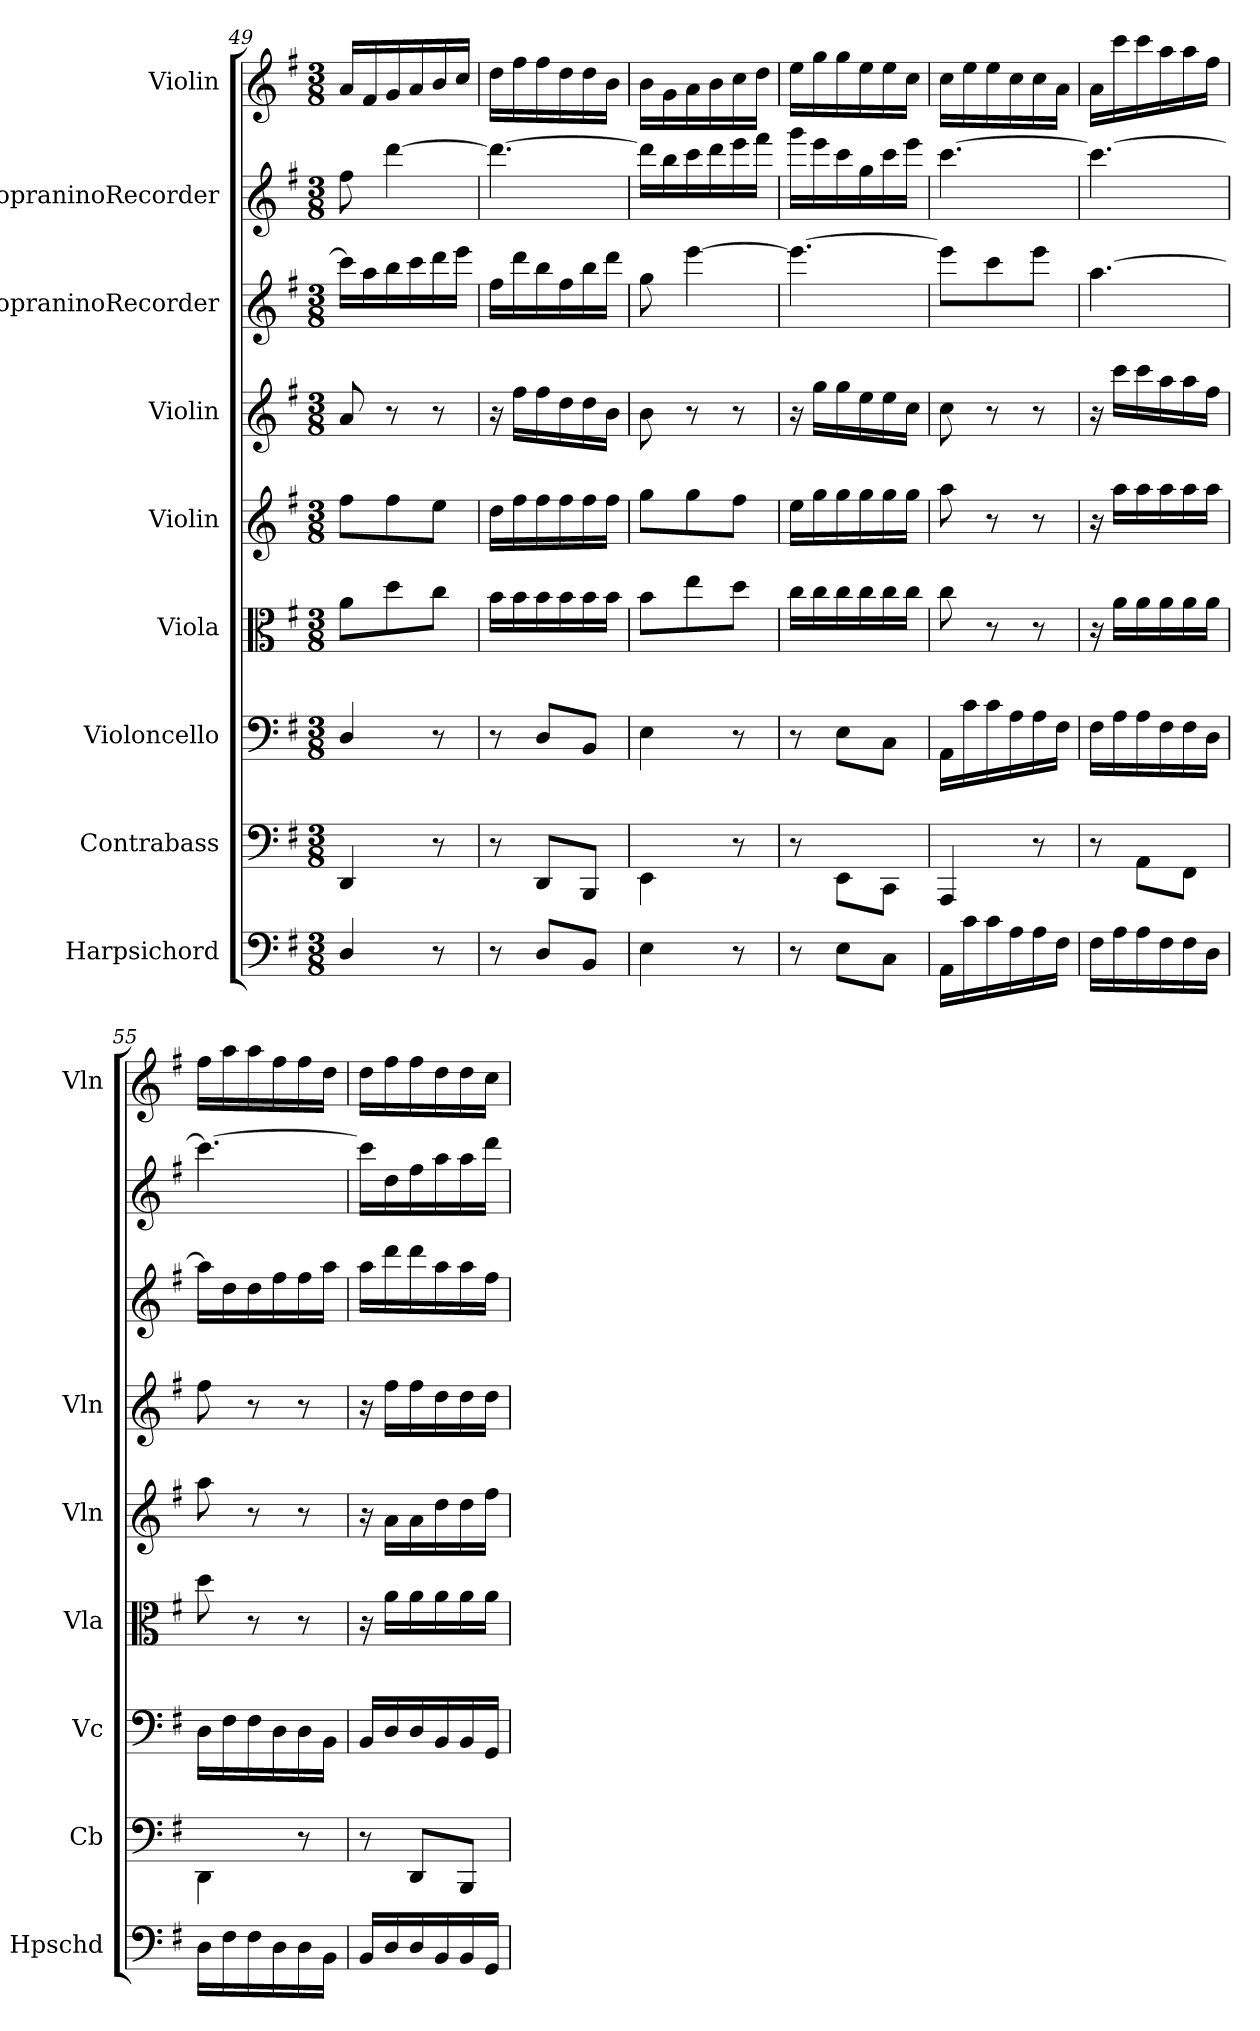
**kern	**kern	**kern	**kern	**kern	**kern	**kern	**kern	**kern
*part9	*part8	*part7	*part6	*part5	*part4	*part3	*part2	*part1
*staff9	*staff8	*staff7	*staff6	*staff5	*staff4	*staff3	*staff2	*staff1
*I"Harpsichord	*I"Contrabass	*I"Violoncello	*I"Viola	*I"Violin	*I"Violin	*I"SopraninoRecorder	*I"SopraninoRecorder	*I"Violin
*I'Hpschd	*I'Cb	*I'Vc	*I'Vla	*I'Vln	*I'Vln	*	*	*I'Vln
*clefF4	*clefF4	*clefF4	*clefC3	*clefG2	*clefG2	*clefG2	*clefG2	*clefG2
*k[f#]	*k[f#]	*k[f#]	*k[f#]	*k[f#]	*k[f#]	*k[f#]	*k[f#]	*k[f#]
*G:	*G:	*G:	*G:	*G:	*G:	*G:	*G:	*G:
*M3/8	*M3/8	*M3/8	*M3/8	*M3/8	*M3/8	*M3/8	*M3/8	*M3/8
=49	=49	=49	=49	=49	=49	=49	=49	=49
4D/	4DD/	4D/	8a\L	8ff#\L	8a/	16ccc\LL]	8ff#\	16a/LL
.	.	.	.	.	.	16aa\	.	16f#/
.	.	.	8dd\	8ff#\	8r	16bb\	[4ddd\	16g/
.	.	.	.	.	.	16ccc\	.	16a/
8r	8r	8r	8cc\J	8ee\J	8r	16ddd\	.	16b/
.	.	.	.	.	.	16eee\JJ	.	16cc/JJ
=50	=50	=50	=50	=50	=50	=50	=50	=50
8r	8r	8r	16b\LL	16dd\LL	16r	16ff#\LL	4.ddd\_	16dd\LL
.	.	.	16b\	16ff#\	16ff#\LL	16ddd\	.	16ff#\
8D/L	8DD/L	8D/L	16b\	16ff#\	16ff#\	16bb\	.	16ff#\
.	.	.	16b\	16ff#\	16dd\	16ff#\	.	16dd\
8BB/J	8BBB/J	8BB/J	16b\	16ff#\	16dd\	16bb\	.	16dd\
.	.	.	16b\JJ	16ff#\JJ	16b\JJ	16ddd\JJ	.	16b\JJ
=51	=51	=51	=51	=51	=51	=51	=51	=51
4E\	4EE\	4E\	8b\L	8gg\L	8b\	8gg\	16ddd\LL]	16b\LL
.	.	.	.	.	.	.	16bb\	16g\
.	.	.	8ee\	8gg\	8r	[4eee\	16ccc\	16a\
.	.	.	.	.	.	.	16ddd\	16b\
8r	8r	8r	8dd\J	8ff#\J	8r	.	16eee\	16cc\
.	.	.	.	.	.	.	16fff#\JJ	16dd\JJ
=52	=52	=52	=52	=52	=52	=52	=52	=52
8r	8r	8r	16cc\LL	16ee\LL	16r	4.eee\_	16ggg\LL	16ee\LL
.	.	.	16cc\	16gg\	16gg\LL	.	16eee\	16gg\
8E\L	8EE\L	8E\L	16cc\	16gg\	16gg\	.	16ccc\	16gg\
.	.	.	16cc\	16gg\	16ee\	.	16gg\	16ee\
8C\J	8CC\J	8C\J	16cc\	16gg\	16ee\	.	16ccc\	16ee\
.	.	.	16cc\JJ	16gg\JJ	16cc\JJ	.	16eee\JJ	16cc\JJ
=53	=53	=53	=53	=53	=53	=53	=53	=53
16AA\LL	4AAA/	16AA\LL	8cc\	8aa\	8cc\	8eee\L]	[4.ccc\	16cc\LL
16c\	.	16c\	.	.	.	.	.	16ee\
16c\	.	16c\	8r	8r	8r	8ccc\	.	16ee\
16A\	.	16A\	.	.	.	.	.	16cc\
16A\	8r	16A\	8r	8r	8r	8eee\J	.	16cc\
16F#\JJ	.	16F#\JJ	.	.	.	.	.	16a\JJ
=54	=54	=54	=54	=54	=54	=54	=54	=54
16F#\LL	8r	16F#\LL	16r	16r	16r	[4.aa\	4.ccc\_	16a\LL
16A\	.	16A\	16a\LL	16aa\LL	16ccc\LL	.	.	16ccc\
16A\	8AA\L	16A\	16a\	16aa\	16ccc\	.	.	16ccc\
16F#\	.	16F#\	16a\	16aa\	16aa\	.	.	16aa\
16F#\	8FF#\J	16F#\	16a\	16aa\	16aa\	.	.	16aa\
16D\JJ	.	16D\JJ	16a\JJ	16aa\JJ	16ff#\JJ	.	.	16ff#\JJ
=55	=55	=55	=55	=55	=55	=55	=55	=55
16D\LL	4DD\	16D\LL	8dd\	8aa\	8ff#\	16aa\LL]	4.ccc\_	16ff#\LL
16F#\	.	16F#\	.	.	.	16dd\	.	16aa\
16F#\	.	16F#\	8r	8r	8r	16dd\	.	16aa\
16D\	.	16D\	.	.	.	16ff#\	.	16ff#\
16D\	8r	16D\	8r	8r	8r	16ff#\	.	16ff#\
16BB\JJ	.	16BB\JJ	.	.	.	16aa\JJ	.	16dd\JJ
=56	=56	=56	=56	=56	=56	=56	=56	=56
16BB/LL	8r	16BB/LL	16r	16r	16r	16aa\LL	16ccc\LL]	16dd\LL
16D/	.	16D/	16a\LL	16a\LL	16ff#\LL	16ddd\	16dd\	16ff#\
16D/	8DD/L	16D/	16a\	16a\	16ff#\	16ddd\	16ff#\	16ff#\
16BB/	.	16BB/	16a\	16dd\	16dd\	16aa\	16aa\	16dd\
16BB/	8BBB/J	16BB/	16a\	16dd\	16dd\	16aa\	16aa\	16dd\
16GG/JJ	.	16GG/JJ	16a\JJ	16ff#\JJ	16dd\JJ	16ff#\JJ	16ddd\JJ	16cc\JJ
=	=	=	=	=	=	=	=	=
*-	*-	*-	*-	*-	*-	*-	*-	*-
